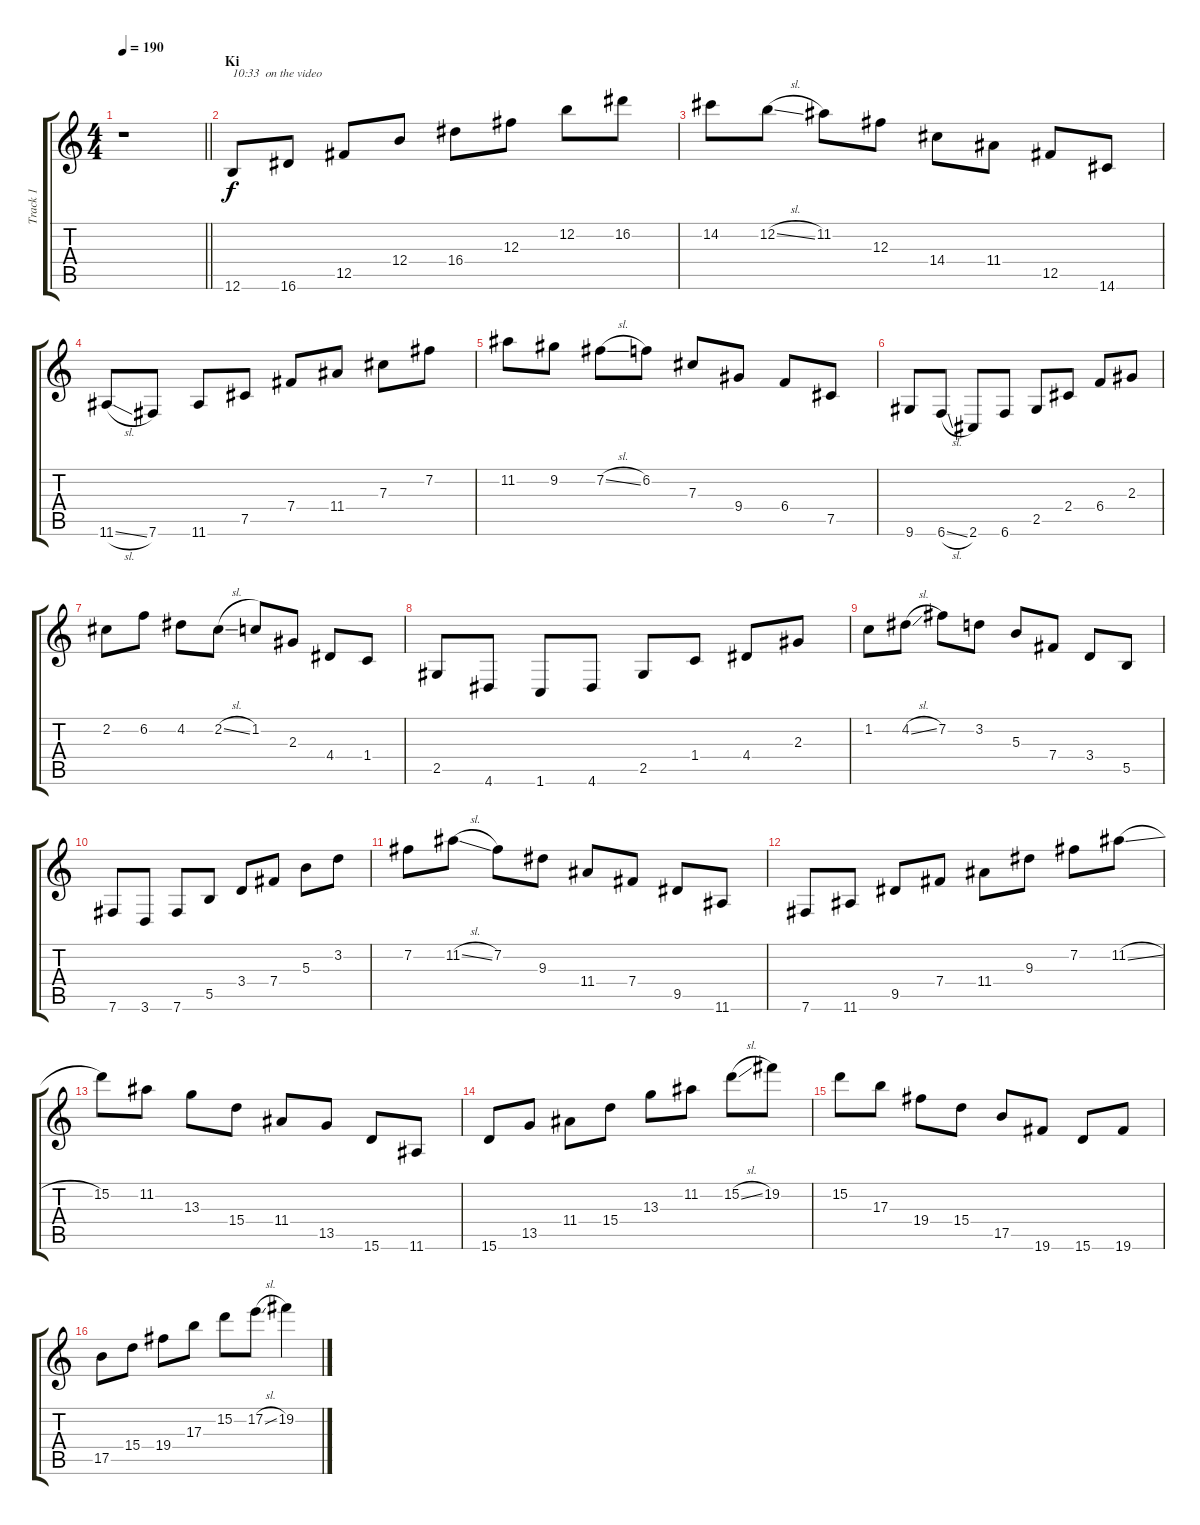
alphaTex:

\track ("Track 1" "Track 1") {instrument distortionguitar}
\staff {score tabs}
\tuning (Eb4 B3 Gb3 B2 Gb2 B1) {hide}
\ts (4 4)
\tempo 190
\clef g2
\barLineRight lightlight
\ks c
r.1{dy f} |
\section ("" "Ki")
12.6.8{txt "10:33  on the video"} 16.6.8 12.5.8 12.4.8 16.4.8 12.3.8 12.2.8 16.2.8 |
14.2.8 12.2{sl}.8 11.2.8 12.3.8 14.4.8 11.4.8 12.5.8 14.6.8 |
11.6{sl}.8 7.6.8 11.6.8 7.5.8 7.4.8 11.4.8 7.3.8 7.2.8 |
11.2.8 9.2.8 7.2{sl}.8 6.2.8 7.3.8 9.4.8 6.4.8 7.5.8 |
9.6.8 6.6{sl}.8 2.6.8 6.6.8 2.5.8 2.4.8 6.4.8 2.3.8 |
2.2.8 6.2.8 4.2.8 2.2{sl}.8 1.2.8 2.3.8 4.4.8 1.4.8 |
2.5.8 4.6.8 1.6.8 4.6.8 2.5.8 1.4.8 4.4.8 2.3.8 |
1.2.8 4.2{sl}.8 7.2.8 3.2.8 5.3.8 7.4.8 3.4.8 5.5.8 |
7.6.8 3.6.8 7.6.8 5.5.8 3.4.8 7.4.8 5.3.8 3.2.8 |
7.2.8 11.2{sl}.8 7.2.8 9.3.8 11.4.8 7.4.8 9.5.8 11.6.8 |
7.6.8 11.6.8 9.5.8 7.4.8 11.4.8 9.3.8 7.2.8 11.2{sl}.8 |
15.2.8 11.2.8 13.3.8 15.4.8 11.4.8 13.5.8 15.6.8 11.6.8 |
15.6.8 13.5.8 11.4.8 15.4.8 13.3.8 11.2.8 15.2{sl}.8 19.2.8 |
15.2.8 17.3.8 19.4.8 15.4.8 17.5.8 19.6.8 15.6.8 19.6.8 |
17.5.8 15.4.8 19.4.8 17.3.8 15.2.8 17.2{sl}.8 19.2.4
